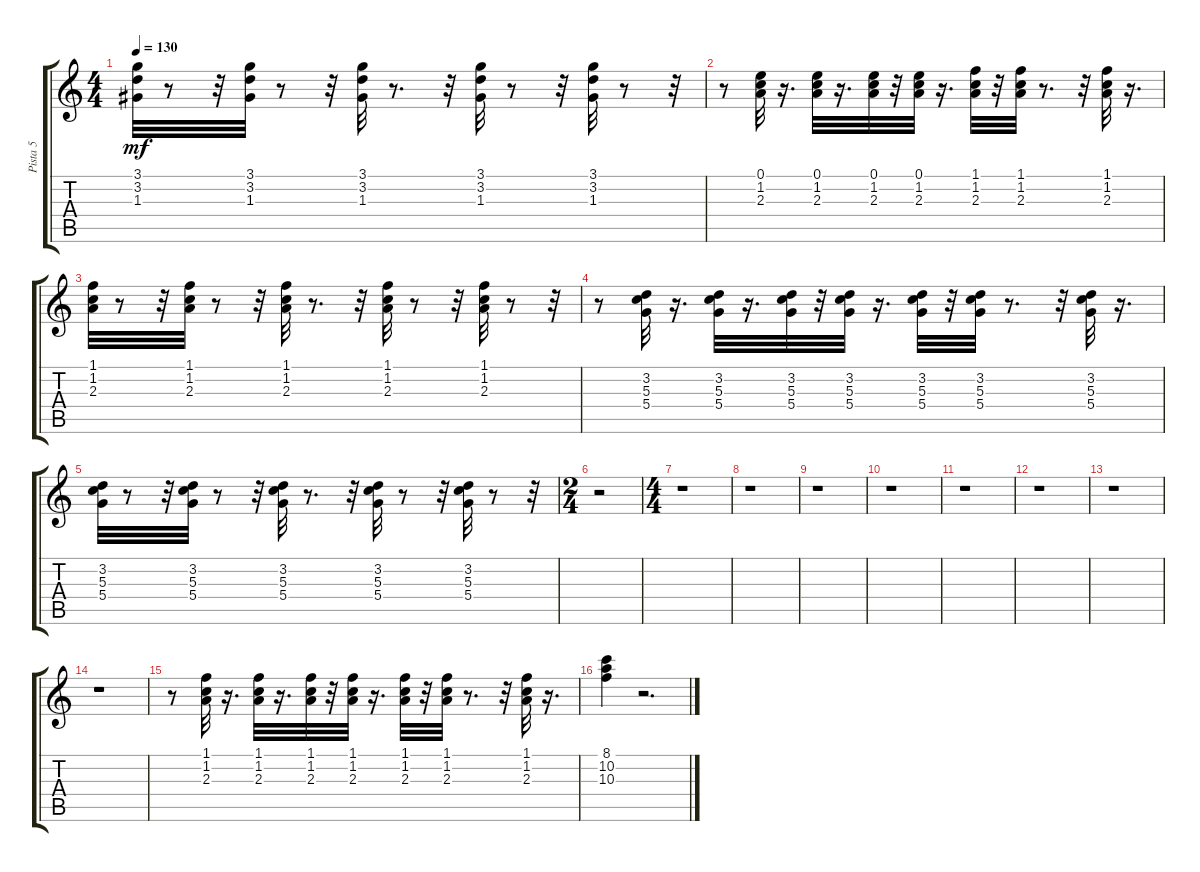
\track ("Pista 5" "Pista 5") {instrument electricguitarmuted}
\staff {score tabs}
\tuning (E4 B3 G3 D3 A2 E2) {hide}
\ts (4 4)
\tempo 130
\clef g2
\ks c
(3.1 3.2 1.3).32{dy mf} r.8 r.32 (3.1 3.2 1.3).32 r.8 r.32 (3.1 3.2 1.3).32 r.8{d} r.32 (3.1 3.2 1.3).32 r.8 r.32 (3.1 3.2 1.3).32 r.8 r.32 |
r.8 (0.1 1.2 2.3).32 r.16{d} (0.1 1.2 2.3).32 r.16{d} (0.1 1.2 2.3).32 r.32 (0.1 1.2 2.3).32 r.16{d} (1.1 1.2 2.3).32 r.32 (1.1 1.2 2.3).32 r.8{d} r.32 (1.1 1.2 2.3).32 r.16{d} |
(1.1 1.2 2.3).32 r.8 r.32 (1.1 1.2 2.3).32 r.8 r.32 (1.1 1.2 2.3).32 r.8{d} r.32 (1.1 1.2 2.3).32 r.8 r.32 (1.1 1.2 2.3).32 r.8 r.32 |
r.8 (3.2 5.3 5.4).32 r.16{d} (3.2 5.3 5.4).32 r.16{d} (3.2 5.3 5.4).32 r.32 (3.2 5.3 5.4).32 r.16{d} (3.2 5.3 5.4).32 r.32 (3.2 5.3 5.4).32 r.8{d} r.32 (3.2 5.3 5.4).32 r.16{d} |
(3.2 5.3 5.4).32 r.8 r.32 (3.2 5.3 5.4).32 r.8 r.32 (3.2 5.3 5.4).32 r.8{d} r.32 (3.2 5.3 5.4).32 r.8 r.32 (3.2 5.3 5.4).32 r.8 r.32 |
\ts (2 4)
r.2 |
\ts (4 4)
r.1 |
r.1 |
r.1 |
r.1 |
r.1 |
r.1 |
r.1 |
r.1 |
r.8 (1.1 1.2 2.3).32 r.16{d} (1.1 1.2 2.3).32 r.16{d} (1.1 1.2 2.3).32 r.32 (1.1 1.2 2.3).32 r.16{d} (1.1 1.2 2.3).32 r.32 (1.1 1.2 2.3).32 r.8{d} r.32 (1.1 1.2 2.3).32 r.16{d} |
(8.1 10.2 10.3).4 r.2{d}
